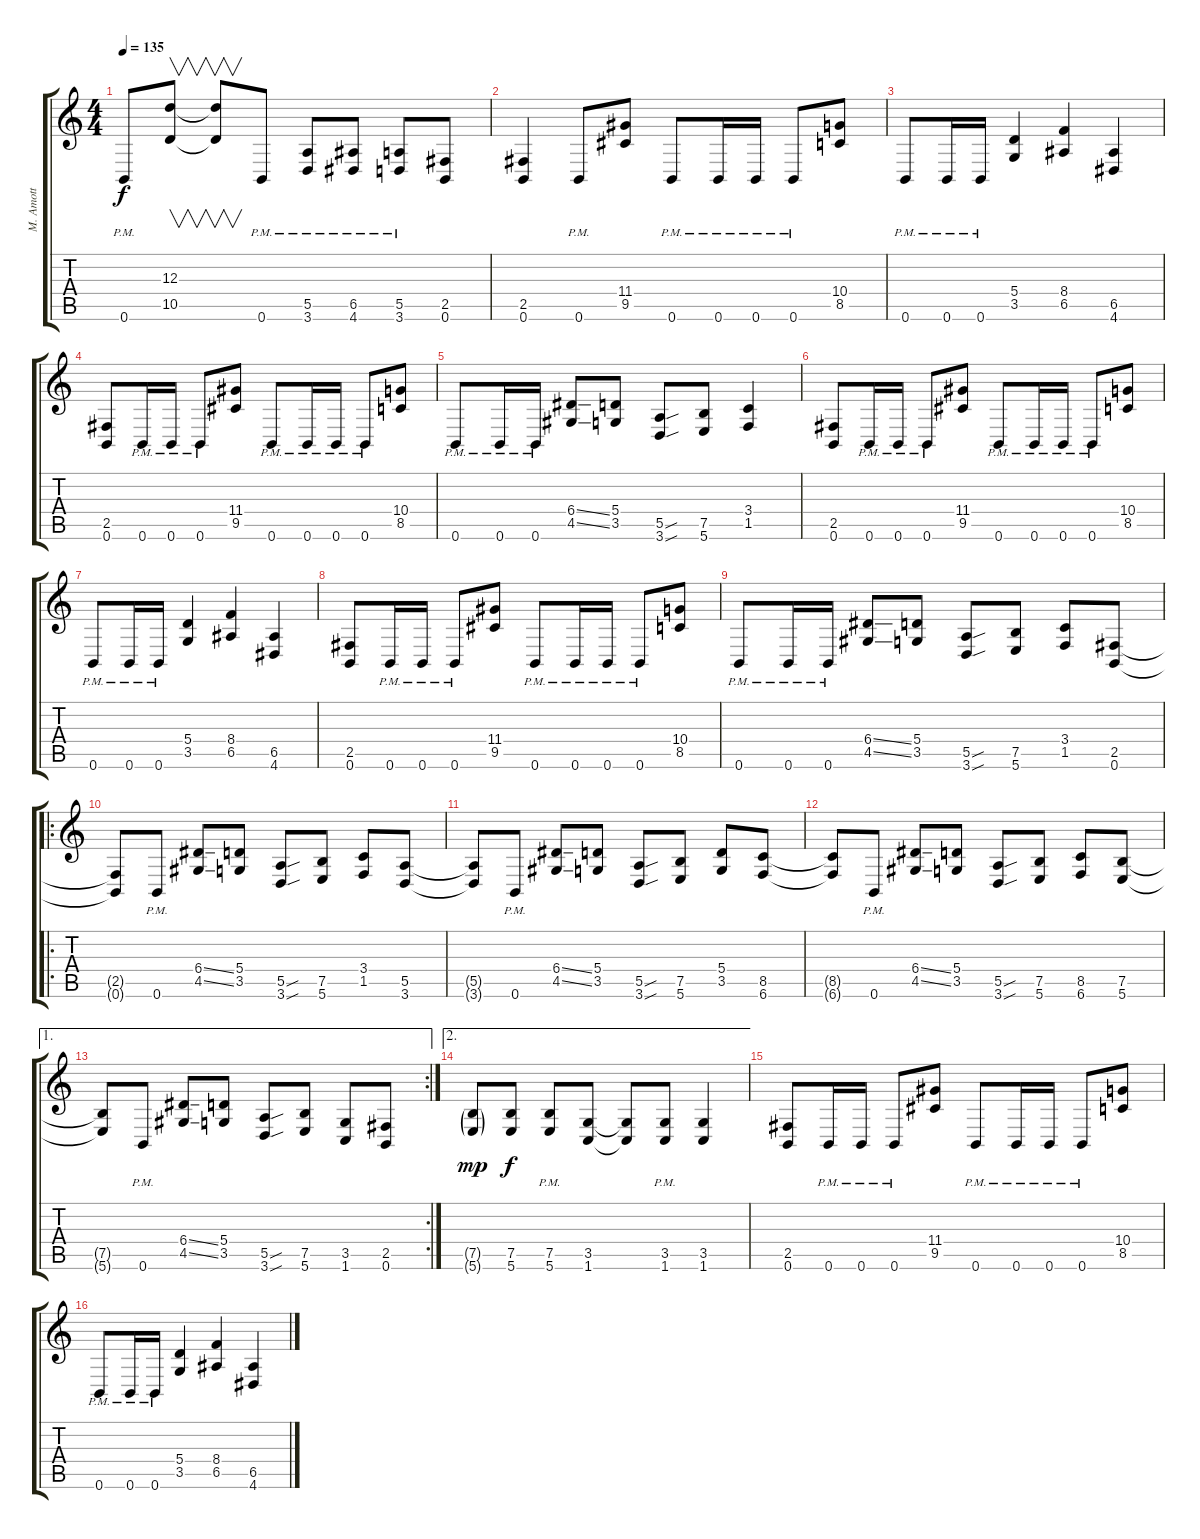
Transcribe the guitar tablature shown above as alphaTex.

\track ("M. Amott" "M. Amott") {instrument distortionguitar}
\staff {score tabs}
\tuning (B3 Gb3 D3 A2 E2 B1) {hide}
\ts (4 4)
\tempo 135
\clef g2
\ks c
0.6{pm}.8{dy f} (12.3 10.5).8{v} (12.3{t} 10.5{t}).8{v} 0.6{pm}.8 (5.5{pm} 3.6{pm}).8 (6.5{pm} 4.6{pm}).8 (5.5{pm} 3.6{pm}).8 (2.5 0.6).8 |
(2.5 0.6).4 0.6{pm}.8 (11.4 9.5).8 0.6{pm}.8 0.6{pm}.16 0.6{pm}.16 0.6{pm}.8 (10.4 8.5).8 |
0.6{pm}.8 0.6{pm}.16 0.6{pm}.16 (5.4 3.5).4 (8.4 6.5).4 (6.5 4.6).4 |
(2.5 0.6).8 0.6{pm}.16 0.6{pm}.16 0.6{pm}.8 (11.4 9.5).8 0.6{pm}.8 0.6{pm}.16 0.6{pm}.16 0.6{pm}.8 (10.4 8.5).8 |
0.6{pm}.8 0.6{pm}.16 0.6{pm}.16 (6.4{ss} 4.5{ss}).8 (5.4 3.5).8 (5.5{sou} 3.6{sou}).8 (7.5 5.6).8 (3.4 1.5).4 |
(2.5 0.6).8 0.6{pm}.16 0.6{pm}.16 0.6{pm}.8 (11.4 9.5).8 0.6{pm}.8 0.6{pm}.16 0.6{pm}.16 0.6{pm}.8 (10.4 8.5).8 |
0.6{pm}.8 0.6{pm}.16 0.6{pm}.16 (5.4 3.5).4 (8.4 6.5).4 (6.5 4.6).4 |
(2.5 0.6).8 0.6{pm}.16 0.6{pm}.16 0.6{pm}.8 (11.4 9.5).8 0.6{pm}.8 0.6{pm}.16 0.6{pm}.16 0.6{pm}.8 (10.4 8.5).8 |
0.6{pm}.8 0.6{pm}.16 0.6{pm}.16 (6.4{ss} 4.5{ss}).8 (5.4 3.5).8 (5.5{sou} 3.6{sou}).8 (7.5 5.6).8 (3.4 1.5).8 (2.5 0.6).8 |
\ro
(2.5{t} 0.6{t}).8 0.6{pm}.8 (6.4{ss} 4.5{ss}).8 (5.4 3.5).8 (5.5{sou} 3.6{sou}).8 (7.5 5.6).8 (3.4 1.5).8 (5.5 3.6).8 |
(5.5{t} 3.6{t}).8 0.6{pm}.8 (6.4{ss} 4.5{ss}).8 (5.4 3.5).8 (5.5{sou} 3.6{sou}).8 (7.5 5.6).8 (5.4 3.5).8 (8.5 6.6).8 |
(8.5{t} 6.6{t}).8 0.6{pm}.8 (6.4{ss} 4.5{ss}).8 (5.4 3.5).8 (5.5{sou} 3.6{sou}).8 (7.5 5.6).8 (8.5 6.6).8 (7.5 5.6).8 |
\ae 1
\rc 2
(7.5{t} 5.6{t}).8 0.6{pm}.8 (6.4{ss} 4.5{ss}).8 (5.4 3.5).8 (5.5{sou} 3.6{sou}).8 (7.5 5.6).8 (3.5 1.6).8 (2.5 0.6).8 |
\ae 2
(7.5{g} 5.6{g}).8{dy mp} (7.5 5.6).8{dy f} (7.5{pm} 5.6{pm}).8 (3.5 1.6).8 (3.5{t} 1.6{t}).8 (3.5{pm} 1.6{pm}).8 (3.5 1.6).4 |
(2.5 0.6).8 0.6{pm}.16 0.6{pm}.16 0.6{pm}.8 (11.4 9.5).8 0.6{pm}.8 0.6{pm}.16 0.6{pm}.16 0.6{pm}.8 (10.4 8.5).8 |
0.6{pm}.8 0.6{pm}.16 0.6{pm}.16 (5.4 3.5).4 (8.4 6.5).4 (6.5 4.6).4
